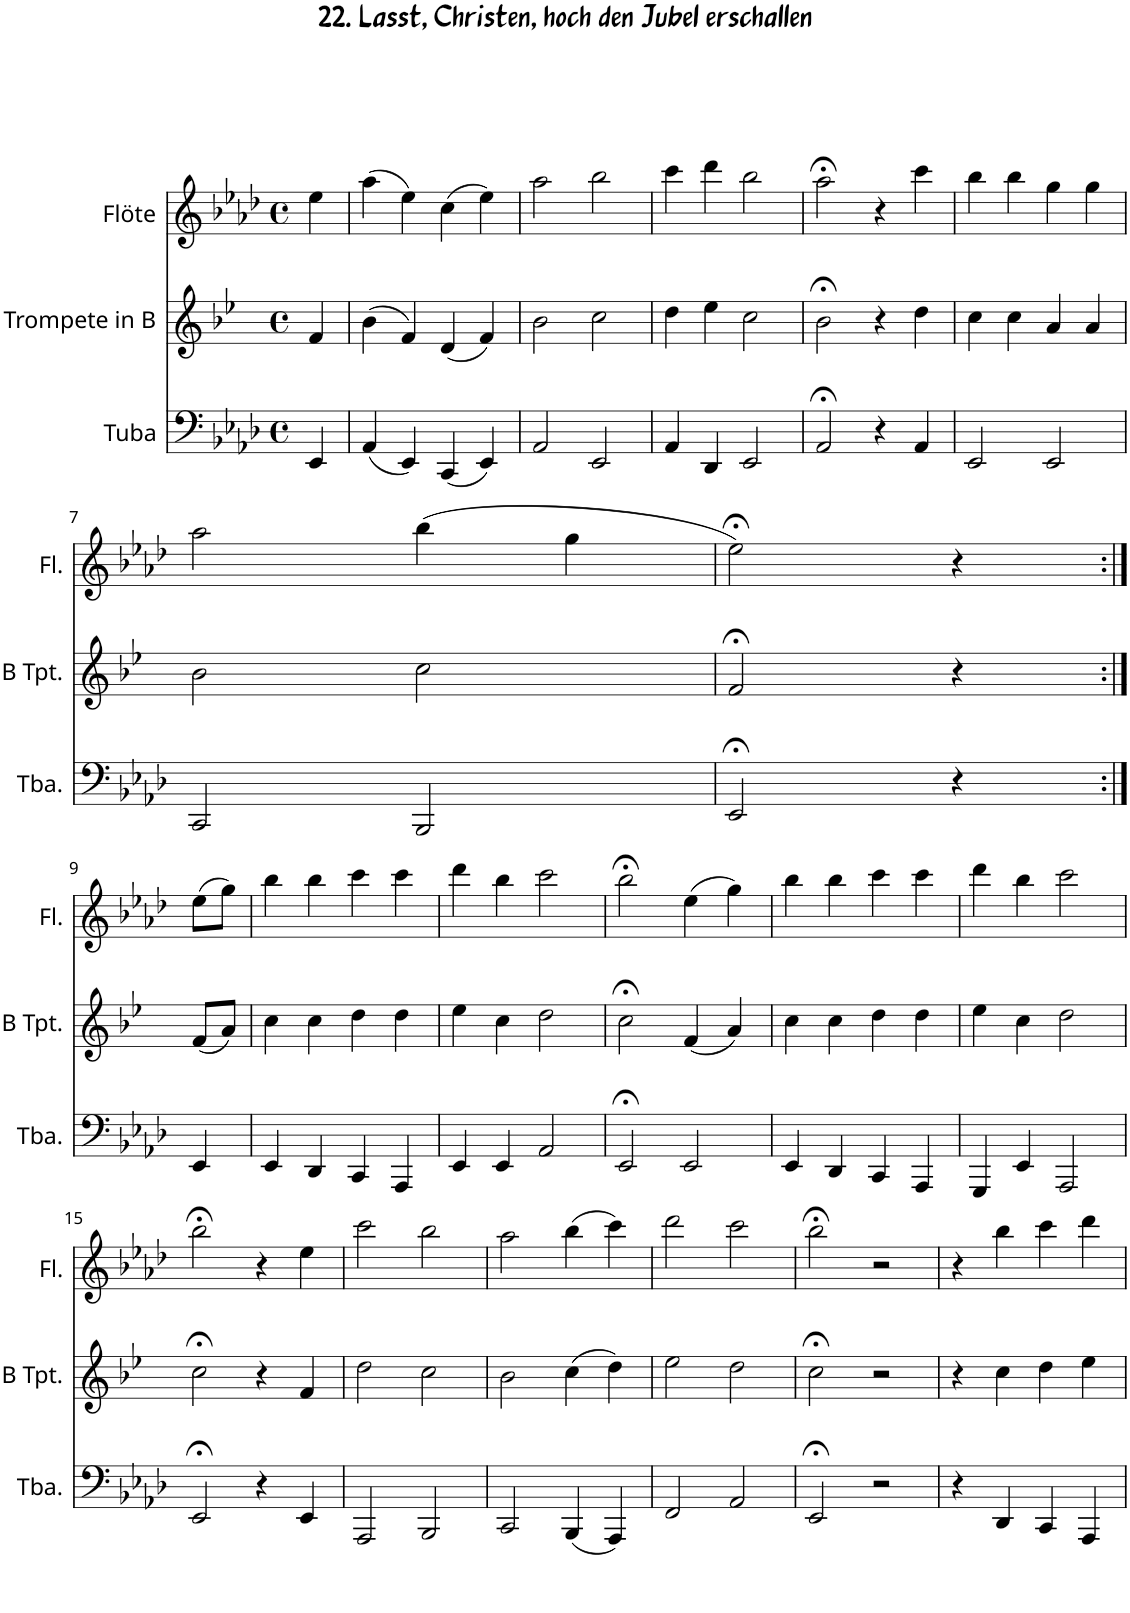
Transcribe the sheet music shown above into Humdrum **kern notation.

**kern	**kern	**kern
*part3	*part2	*part1
*staff3	*staff2	*staff1
*I"Tuba	*I"Trompete in B	*I"Flöte
*I'Tba.	*	*I'Fl.
*clefF4	*clefG2	*clefG2
*	*Trd1c2	*
*k[b-e-a-d-]	*k[b-e-]	*k[b-e-a-d-]
*M4/4	*M4/4	*M4/4
*met(c)	*met(c)	*met(c)
=1	=1	=1
4EE-/	4f/	4ee-\
=2	=2	=2
(4AA-/	(4b-\	(4aa-\
4EE-/)	4f/)	4ee-\)
(4CC/	(4d/	(4cc\
4EE-/)	4f/)	4ee-\)
=3	=3	=3
2AA-/	2b-\	2aa-\
2EE-/	2cc\	2bb-\
=4	=4	=4
4AA-/	4dd\	4ccc\
4DD-/	4ee-\	4ddd-\
2EE-/	2cc\	2bb-\
=5	=5	=5
2AA-;</	2b-;<\	2aa-;<\
4r	4r	4r
4AA-/	4dd\	4ccc\
=6	=6	=6
2EE-/	4cc\	4bb-\
.	4cc\	4bb-\
2EE-/	4a/	4gg\
.	4a/	4gg\
!!LO:LB:g=z
=7	=7	=7
2CC/	2b-\	2aa-\
2BBB-/	2cc\	(4bb-\
.	.	4gg\
=8	=8	=8
2EE-;</	2f;</	2ee-;<\)
4r	4r	4r
!!LO:LB:g=z
=9:|!	=9:|!	=9:|!
4EE-/	(8f/L	(8ee-\L
.	8a/J)	8gg\J)
=10	=10	=10
4EE-/	4cc\	4bb-\
4DD-/	4cc\	4bb-\
4CC/	4dd\	4ccc\
4AAA-/	4dd\	4ccc\
=11	=11	=11
4EE-/	4ee-\	4ddd-\
4EE-/	4cc\	4bb-\
2AA-/	2dd\	2ccc\
=12	=12	=12
2EE-;</	2cc;<\	2bb-;<\
2EE-/	(4f/	(4ee-\
.	4a/)	4gg\)
=13	=13	=13
4EE-/	4cc\	4bb-\
4DD-/	4cc\	4bb-\
4CC/	4dd\	4ccc\
4AAA-/	4dd\	4ccc\
=14	=14	=14
4GGG/	4ee-\	4ddd-\
4EE-/	4cc\	4bb-\
2AAA-/	2dd\	2ccc\
!!LO:LB:g=z
=15	=15	=15
2EE-;</	2cc;<\	2bb-;<\
4r	4r	4r
4EE-/	4f/	4ee-\
=16	=16	=16
2AAA-/	2dd\	2ccc\
2BBB-/	2cc\	2bb-\
=17	=17	=17
2CC/	2b-\	2aa-\
(4BBB-/	(4cc\	(4bb-\
4AAA-/)	4dd\)	4ccc\)
=18	=18	=18
2FF/	2ee-\	2ddd-\
2AA-/	2dd\	2ccc\
=19	=19	=19
2EE-;</	2cc;<\	2bb-;<\
2r	2r	2r
=20	=20	=20
4r	4r	4r
4DD-/	4cc\	4bb-\
4CC/	4dd\	4ccc\
4AAA-/	4ee-\	4ddd-\
=	=	=
*-	*-	*-
